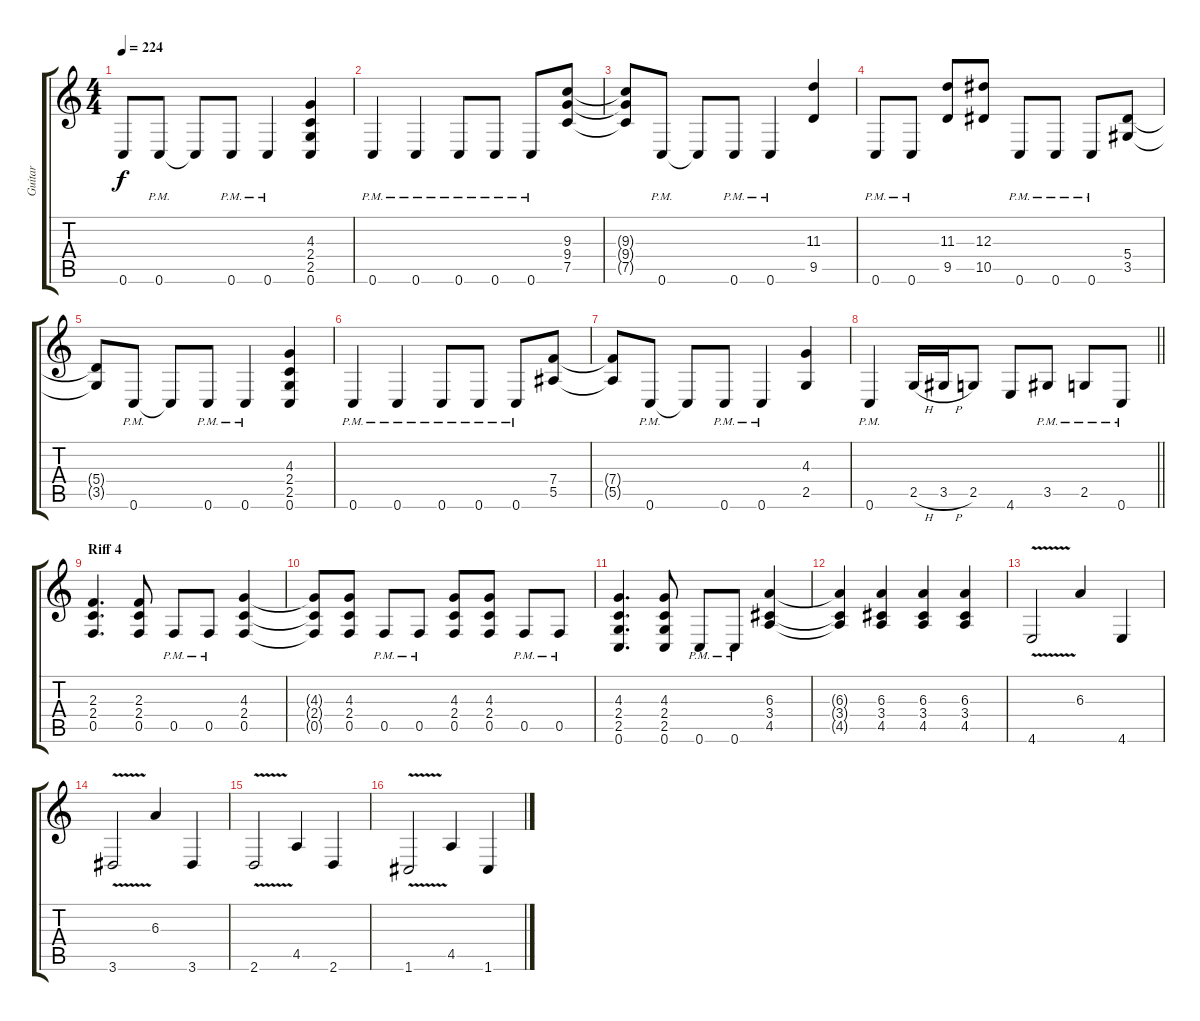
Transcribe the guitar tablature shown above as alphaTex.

\track ("Guitar" "Guitar") {instrument distortionguitar}
\staff {score tabs}
\tuning (C4 G3 Eb3 Bb2 F2 C2) {hide}
\ts (4 4)
\tempo 224
\clef g2
\ks c
0.6{t}.8{dy f} 0.6{pm}.8 0.6{t}.8 0.6{pm}.8 0.6{pm}.4 (4.3 2.4 2.5 0.6).4 |
0.6{pm}.4 0.6{pm}.4 0.6{pm}.8 0.6{pm}.8 0.6{pm}.8 (9.3 9.4 7.5).8 |
(9.3{t} 9.4{t} 7.5{t}).8 0.6{pm}.8 0.6{t}.8 0.6{pm}.8 0.6{pm}.4 (11.3 9.5).4 |
0.6{pm}.8 0.6{pm}.8 (11.3 9.5).8 (12.3 10.5).8 0.6{pm}.8 0.6{pm}.8 0.6{pm}.8 (5.4 3.5).8 |
(5.4{t} 3.5{t}).8 0.6{pm}.8 0.6{t}.8 0.6{pm}.8 0.6{pm}.4 (4.3 2.4 2.5 0.6).4 |
0.6{pm}.4 0.6{pm}.4 0.6{pm}.8 0.6{pm}.8 0.6{pm}.8 (7.4 5.5).8 |
(7.4{t} 5.5{t}).8 0.6{pm}.8 0.6{t}.8 0.6{pm}.8 0.6{pm}.4 (4.3 2.5).4 |
\barLineRight lightlight
0.6{pm}.4 2.5{h}.16 3.5{h}.16 2.5.8 4.6.8 3.5{pm}.8 2.5{pm}.8 0.6{pm}.8 |
\section ("" "Riff 4")
(2.3 2.4 0.5).4{d} (2.3 2.4 0.5).8 0.5{pm}.8 0.5{pm}.8 (4.3 2.4 0.5).4 |
(4.3{t} 2.4{t} 0.5{t}).8 (4.3 2.4 0.5).8 0.5{pm}.8 0.5{pm}.8 (4.3 2.4 0.5).8 (4.3 2.4 0.5).8 0.5{pm}.8 0.5{pm}.8 |
(4.3 2.4 2.5 0.6).4{d} (4.3 2.4 2.5 0.6).8 0.6{pm}.8 0.6{pm}.8 (6.3 3.4 4.5).4 |
(6.3{t} 3.4{t} 4.5{t}).4 (6.3 3.4 4.5).4 (6.3 3.4 4.5).4 (6.3 3.4 4.5).4 |
4.6{v}.2 6.3.4 4.6.4 |
3.6{v}.2 6.3.4 3.6.4 |
2.6{v}.2 4.5.4 2.6.4 |
1.6{v}.2 4.5.4 1.6.4
